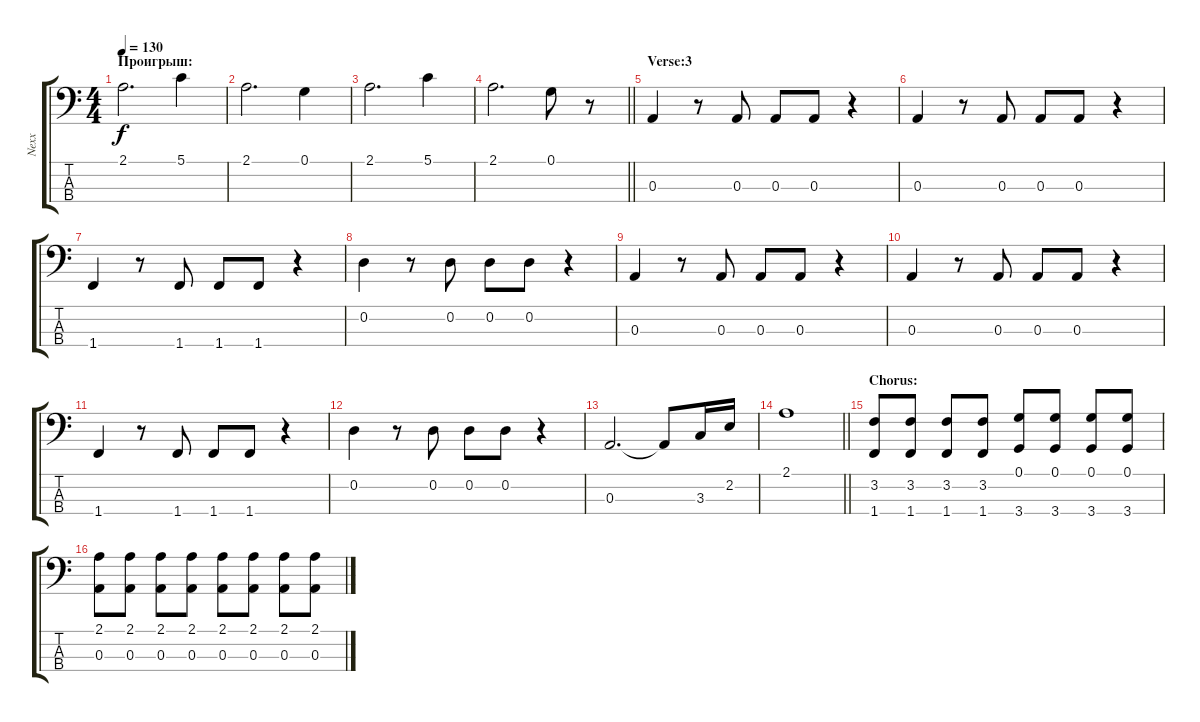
\track ("Nexx" "Nexx") {instrument acousticbass}
\staff {score tabs}
\tuning (G2 D2 A1 E1) {hide}
\ts (4 4)
\section ("" "Проигрыш:")
\tempo 130
\clef f4
\ks c
2.1.2{d dy f} 5.1.4 |
2.1.2{d} 0.1.4 |
2.1.2{d} 5.1.4 |
\barLineRight lightlight
2.1.2{d} 0.1.8 r.8 |
\section ("" "Verse:3")
0.3.4 r.8 0.3.8 0.3.8 0.3.8 r.4 |
0.3.4 r.8 0.3.8 0.3.8 0.3.8 r.4 |
1.4.4 r.8 1.4.8 1.4.8 1.4.8 r.4 |
0.2.4 r.8 0.2.8 0.2.8 0.2.8 r.4 |
0.3.4 r.8 0.3.8 0.3.8 0.3.8 r.4 |
0.3.4 r.8 0.3.8 0.3.8 0.3.8 r.4 |
1.4.4 r.8 1.4.8 1.4.8 1.4.8 r.4 |
0.2.4 r.8 0.2.8 0.2.8 0.2.8 r.4 |
0.3.2{d} 0.3{t}.8 3.3.16 2.2.16 |
\barLineRight lightlight
2.1.1 |
\section ("" "Chorus:")
(3.2 1.4).8 (3.2 1.4).8 (3.2 1.4).8 (3.2 1.4).8 (0.1 3.4).8 (0.1 3.4).8 (0.1 3.4).8 (0.1 3.4).8 |
(2.1 0.3).8 (2.1 0.3).8 (2.1 0.3).8 (2.1 0.3).8 (2.1 0.3).8 (2.1 0.3).8 (2.1 0.3).8 (2.1 0.3).8
